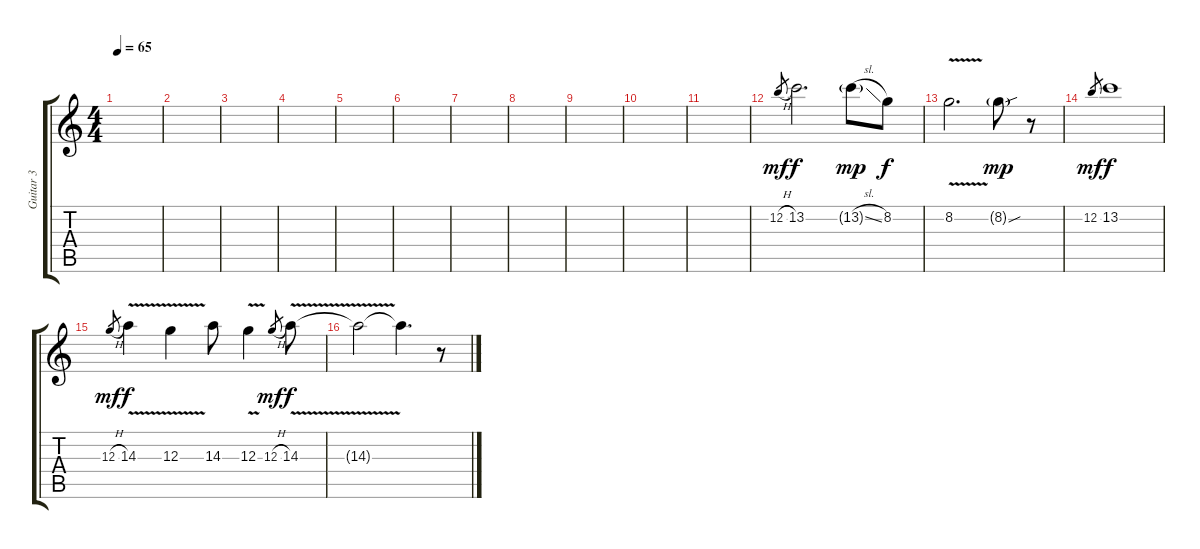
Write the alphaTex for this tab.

\track ("Guitar 3" "Guitar 3") {instrument distortionguitar}
\staff {score tabs}
\tuning (E4 B3 G3 D3 A2 E2) {hide}
\ts (4 4)
\tempo 65
\clef g2
\ks c
|
|
|
|
|
|
|
|
|
|
|
12.2{h}.8{gr dy mf} 13.2.2{d dy f} 13.2{sl g}.8{dy mp} 8.2.8{dy f} |
8.2{v}.2{d} 8.2{sou g}.8{dy mp} r.8 |
12.2.8{gr dy mf} 13.2.1{dy f} |
12.3{h}.8{gr dy mf} 14.3{v}.4{dy f} 12.3{v}.4 14.3.8 12.3{v}.4 12.3{h}.8{gr dy mf} 14.3{v}.8{dy f} |
14.3{t}.2 14.3{t}.4{d} r.8
